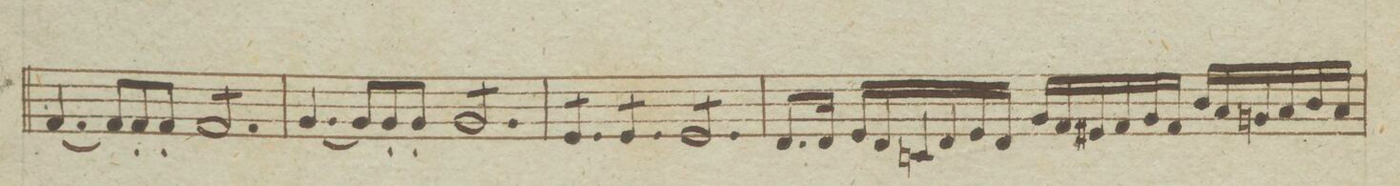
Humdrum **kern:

**kern
*I"Violon e Violoncello
*clefF4
*k[b-e-]
*met(c)
*M4/4
[6.AA/
12AA/L]
12AA'/
12AA'/J
12AA/L
12AA/
12AA/
12AA/
12AA/
12AA/J
=15
[6.BB-/
12BB-/L]
12BB-'/
12BB-'/J
12BB-/L
12BB-/
12BB-/
12BB-/
12BB-/
12BB-/J
=16
12GG/L
12GG/
12GG/J
12GG/L
12GG/
12GG/J
12GG/L
12GG/
12GG/
12GG/
12GG/
12GG/J
*Xtremolo
=17
8.FF/L
16FF/Jk
24GG/LL
24FF/
24EEn/
24FF/
24GG/
24FF/JJ
24BB-/LL
24AA/
24GG#X/
24AA/
24BB-/
24AA/JJ
24D/LL
24C/
24BBn/
24C/
24D/
24C/JJ
=18
*-
